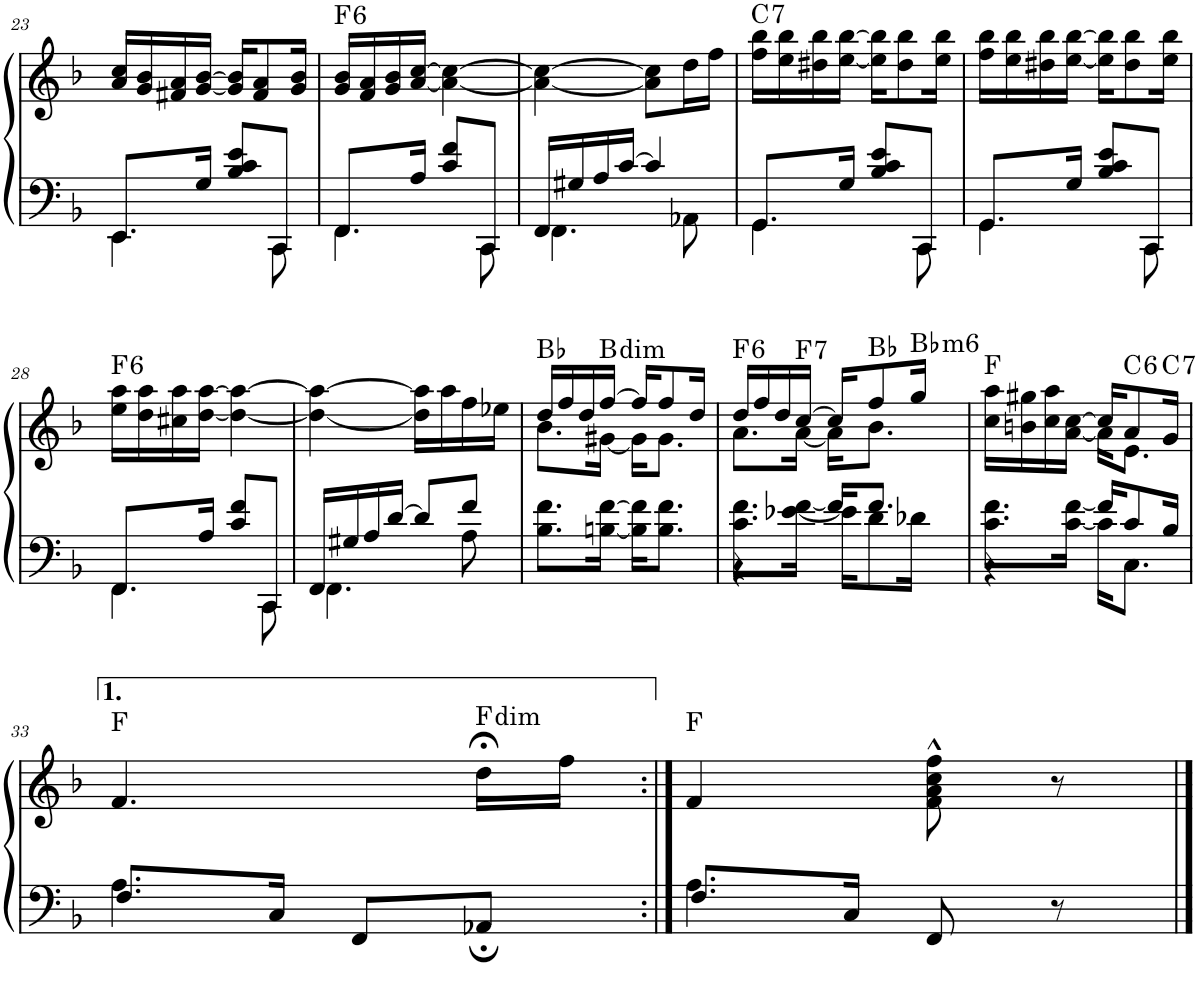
**kern	**kern	**harte
*part1	*part1	*part1
*staff2	*staff1	*
*I"Piano	*	*
*I'Pno.	*	*
!!LO:PB:g=z
*clefF4	*clefG2	*
*k[b-]	*k[b-]	*
*M2/4	*M2/4	*
=23	=23	=23
*^	*	*
8.EE/L	4.EE\	16a/ 16cc/LL	.
.	.	16g/ 16b-/	.
.	.	16f#X/ 16a/	.
16G/Jk	.	[16g/ [16b-/JJ	.
8B-/ 8c/ 8e/L	.	16g/] 16b-/]KL	.
.	.	8f#/ 8a/	.
8CC/J	8CC\	.	.
.	.	16g/ 16b-/Jk	.
=24	=24	=24	=24
!	!	!	!LO:H:kt=6
8.FF/L	4.FF\	16g/ 16b-/LL	F:maj6
.	.	16f/ 16a/	.
.	.	16g/ 16b-/	.
16A/Jk	.	[16a/ [16cc/JJ	.
8c/ 8f/L	.	4a\_ 4cc\_	.
8CC/J	8CC\	.	.
=25	=25	=25	=25
16FF/LL	4.FF\	4a\_ 4cc\_	.
16G#X/	.	.	.
16A/	.	.	.
[16c/JJ	.	.	.
4c/]	.	8a\] 8cc\]L	.
.	8AA-X\	16dd\L	.
.	.	16ff\JJ	.
=26	=26	=26	=26
!	!	!	!LO:H:kt=7
8.GG/L	4.GG\	16ff\ 16bb-\LL	C:7
.	.	16ee\ 16bb-\	.
.	.	16dd#X\ 16bb-\	.
16G/Jk	.	[16ee\ [16bb-\JJ	.
8B-/ 8c/ 8e/L	.	16ee\] 16bb-\]KL	.
.	.	8dd#\ 8bb-\	.
8CC/J	8CC\	.	.
.	.	16ee\ 16bb-\Jk	.
=27	=27	=27	=27
8.GG/L	4.GG\	16ff\ 16bb-\LL	.
.	.	16ee\ 16bb-\	.
.	.	16dd#X\ 16bb-\	.
16G/Jk	.	[16ee\ [16bb-\JJ	.
8B-/ 8c/ 8e/L	.	16ee\] 16bb-\]KL	.
.	.	8dd#\ 8bb-\	.
8CC/J	8CC\	.	.
.	.	16ee\ 16bb-\Jk	.
!!LO:LB:g=z
=28	=28	=28	=28
!	!	!	!LO:H:kt=6
8.FF/L	4.FF\	16ee\ 16aa\LL	F:maj6
.	.	16dd\ 16aa\	.
.	.	16cc#X\ 16aa\	.
16A/Jk	.	[16dd\ [16aa\JJ	.
8c/ 8f/L	.	4dd\_ 4aa\_	.
8CC/J	8CC\	.	.
=29	=29	=29	=29
16FF/LL	4.FF\	4dd\_ 4aa\_	.
16G#X/	.	.	.
16A/	.	.	.
[16d/JJ	.	.	.
8d/L]	.	16dd\] 16aa\]LL	.
.	.	16aa\	.
8f/J	8A\	16ff\	.
.	.	16ee-X\JJ	.
*v	*v	*	*
=30	=30	=30
*	*^	*
8.B-\ 8.f\L	16dd/LL	8.b-\L	Bb:maj
.	16ff/	.	.
.	16dd/	.	.
!	!	!	!LO:H:kt=dim
[16Bn\ [16f\Jk	[16ff/JJ	[16g#X\Jk	B:dim
16B\] 16f\]KL	16ff/KL]	16g#\KL]	.
8.B\ 8.f\J	8ff/	8.g#\J	.
.	16dd/Jk	.	.
=31	=31	=31	=31
*^	*	*	*
!	!	!	!	!LO:H:kt=6
8.c\ 8.f\L	4r	16dd/LL	8.a\L	F:maj6
.	.	16ff/	.	.
.	.	16dd/	.	.
!	!	!	!	!LO:H:kt=7
[16e-X\ [16f\Jk	.	[16cc/JJ	[16a\Jk	F:7
16e-\KL]	16f/KL]	16cc/KL]	16a\KL]	.
8d\	8.f/J	8ff/	8.b-\J	Bb:maj
!	!	!	!	!LO:H:kt=m6
16d-X\Jk	.	16gg/Jk	.	Bb:min6
=32	=32	=32	=32	=32
8.c\ 8.f\L	4r	16cc\ 16aa\LL	4ryy	F:maj
.	.	16bn\ 16gg#X\	.	.
.	.	16cc\ 16aa\	.	.
[16c\ [16f\Jk	.	[16a\ [16cc\JJ	.	.
16c\KL]	16f/KL]	16cc/KL]	16a\KL]	.
!	!	!	!	!LO:H:kt=6
8.C\J	8c/	8a/	8.e\J	C:maj6
!	!	!	!	!LO:H:kt=7
.	16B-/Jk	16g/Jk	.	C:7
*	*	*v	*v	*
!!LO:LB:g=z
=33	=33	=33	=33
8.F/L	4.A\	4.f/	F:maj
16C/Jk	.	.	.
8FF/L	.	.	.
!	!	!	!LO:H:kt=dim
8AA-X;/J	8ryy	16dd;<\LL	F:dim
.	.	16ff\JJ	.
=34:|!	=34:|!	=34:|!	=34:|!
8.F/L	4.A\	4f/	F:maj
16C/Jk	.	.	.
8FF/	.	8f\^^ 8a\^^ 8cc\^^ 8ff\^^	.
8r	8ryy	8r	.
*v	*v	*	*
==	==	==
*-	*-	*-
